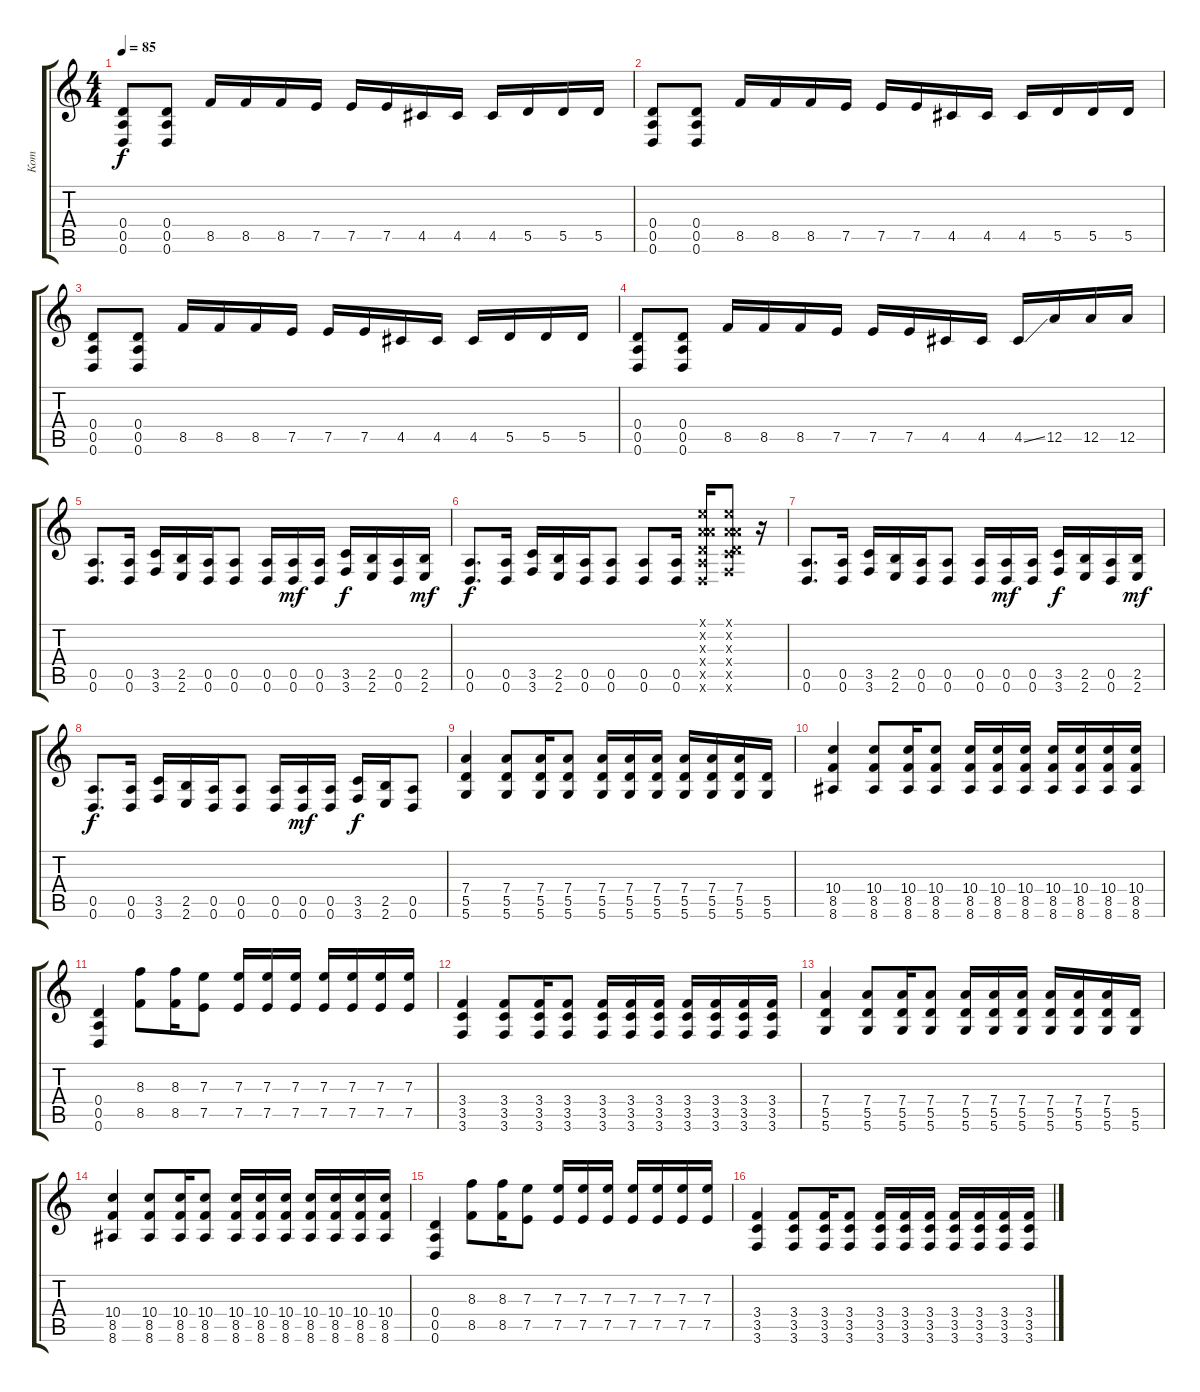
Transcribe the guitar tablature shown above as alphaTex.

\track ("Кот" "Кот") {instrument distortionguitar}
\staff {score tabs}
\tuning (E4 A3 A3 D3 A2 D2) {hide}
\ts (4 4)
\tempo 85
\clef g2
\ks c
(0.4 0.5 0.6).8{dy f instrument distortionguitar} (0.4 0.5 0.6).8 8.5.16 8.5.16 8.5.16 7.5.16 7.5.16 7.5.16 4.5.16 4.5.16 4.5.16 5.5.16 5.5.16 5.5.16 |
(0.4 0.5 0.6).8 (0.4 0.5 0.6).8 8.5.16 8.5.16 8.5.16 7.5.16 7.5.16 7.5.16 4.5.16 4.5.16 4.5.16 5.5.16 5.5.16 5.5.16 |
(0.4 0.5 0.6).8 (0.4 0.5 0.6).8 8.5.16 8.5.16 8.5.16 7.5.16 7.5.16 7.5.16 4.5.16 4.5.16 4.5.16 5.5.16 5.5.16 5.5.16 |
(0.4 0.5 0.6).8 (0.4 0.5 0.6).8 8.5.16 8.5.16 8.5.16 7.5.16 7.5.16 7.5.16 4.5.16 4.5.16 4.5{ss}.16 12.5.16 12.5.16 12.5.16 |
(0.5 0.6).8{d} (0.5 0.6).16 (3.5 3.6).16 (2.5 2.6).16 (0.5 0.6).16 (0.5 0.6).8 (0.5 0.6).16 (0.5 0.6).16{dy mf} (0.5 0.6).16 (3.5 3.6).16{dy f} (2.5 2.6).16 (0.5 0.6).16 (2.5 2.6).16{dy mf} |
(0.5 0.6).8{d dy f} (0.5 0.6).16 (3.5 3.6).16 (2.5 2.6).16 (0.5 0.6).16 (0.5 0.6).8 (0.5 0.6).8 (0.5 0.6).16 (0.1{x} 0.2{x} 0.3{x} 0.4{x} 0.5{x} 0.6{x}).16 (0.1{x} 0.2{x} 0.3{x} 0.4{x} 3.5{x} 3.6{x}).8 r.16 |
(0.5 0.6).8{d} (0.5 0.6).16 (3.5 3.6).16 (2.5 2.6).16 (0.5 0.6).16 (0.5 0.6).8 (0.5 0.6).16 (0.5 0.6).16{dy mf} (0.5 0.6).16 (3.5 3.6).16{dy f} (2.5 2.6).16 (0.5 0.6).16 (2.5 2.6).16{dy mf} |
(0.5 0.6).8{d dy f} (0.5 0.6).16 (3.5 3.6).16 (2.5 2.6).16 (0.5 0.6).16 (0.5 0.6).8 (0.5 0.6).16 (0.5 0.6).16{dy mf} (0.5 0.6).16 (3.5 3.6).16{dy f} (2.5 2.6).16 (0.5 0.6).8 |
(7.4 5.5 5.6).4 (7.4 5.5 5.6).8 (7.4 5.5 5.6).16 (7.4 5.5 5.6).8 (7.4 5.5 5.6).16 (7.4 5.5 5.6).16 (7.4 5.5 5.6).16 (7.4 5.5 5.6).16 (7.4 5.5 5.6).16 (7.4 5.5 5.6).16 (5.5 5.6).16 |
(10.4 8.5 8.6).4 (10.4 8.5 8.6).8 (10.4 8.5 8.6).16 (10.4 8.5 8.6).8 (10.4 8.5 8.6).16 (10.4 8.5 8.6).16 (10.4 8.5 8.6).16 (10.4 8.5 8.6).16 (10.4 8.5 8.6).16 (10.4 8.5 8.6).16 (10.4 8.5 8.6).16 |
(0.4 0.5 0.6).4 (8.3 8.5).8 (8.3 8.5).16 (7.3 7.5).8 (7.3 7.5).16 (7.3 7.5).16 (7.3 7.5).16 (7.3 7.5).16 (7.3 7.5).16 (7.3 7.5).16 (7.3 7.5).16 |
(3.4 3.5 3.6).4 (3.4 3.5 3.6).8 (3.4 3.5 3.6).16 (3.4 3.5 3.6).8 (3.4 3.5 3.6).16 (3.4 3.5 3.6).16 (3.4 3.5 3.6).16 (3.4 3.5 3.6).16 (3.4 3.5 3.6).16 (3.4 3.5 3.6).16 (3.4 3.5 3.6).16 |
(7.4 5.5 5.6).4 (7.4 5.5 5.6).8 (7.4 5.5 5.6).16 (7.4 5.5 5.6).8 (7.4 5.5 5.6).16 (7.4 5.5 5.6).16 (7.4 5.5 5.6).16 (7.4 5.5 5.6).16 (7.4 5.5 5.6).16 (7.4 5.5 5.6).16 (5.5 5.6).16 |
(10.4 8.5 8.6).4 (10.4 8.5 8.6).8 (10.4 8.5 8.6).16 (10.4 8.5 8.6).8 (10.4 8.5 8.6).16 (10.4 8.5 8.6).16 (10.4 8.5 8.6).16 (10.4 8.5 8.6).16 (10.4 8.5 8.6).16 (10.4 8.5 8.6).16 (10.4 8.5 8.6).16 |
(0.4 0.5 0.6).4 (8.3 8.5).8 (8.3 8.5).16 (7.3 7.5).8 (7.3 7.5).16 (7.3 7.5).16 (7.3 7.5).16 (7.3 7.5).16 (7.3 7.5).16 (7.3 7.5).16 (7.3 7.5).16 |
(3.4 3.5 3.6).4 (3.4 3.5 3.6).8 (3.4 3.5 3.6).16 (3.4 3.5 3.6).8 (3.4 3.5 3.6).16 (3.4 3.5 3.6).16 (3.4 3.5 3.6).16 (3.4 3.5 3.6).16 (3.4 3.5 3.6).16 (3.4 3.5 3.6).16 (3.4 3.5 3.6).16
